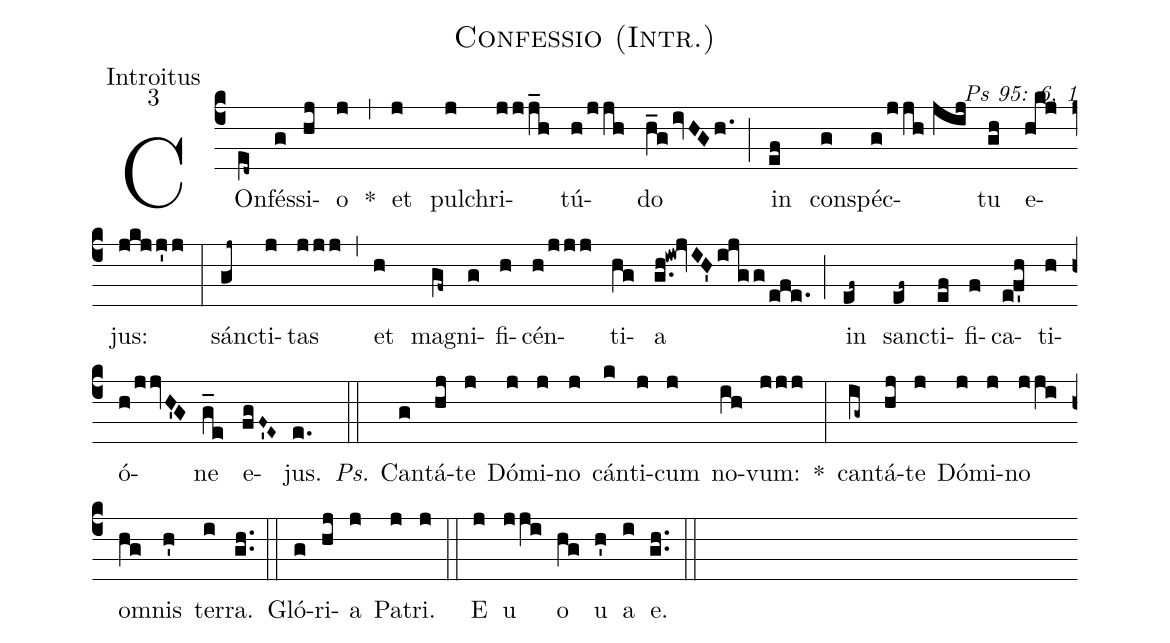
name: Confessio (Intr.);
office-part: Introitus;
mode: 3;
commentary: Ps 95: 6, 1;
%%
(c4) COn(e[ll:1]d~)fés(g)si(hj)o(j) *(,) et(j) pul(j)chri(jjj_h)tú(h/jjh)do(h_givHGh.) (;) in(ef) con(g)spéc(g/jjh//jij)tu(gh) e(hkj)jus:(jkjj'j) (:)
sánc(gj~)ti(j)tas(jjj) (,) et(h) ma(gf~)gni(g)fi(h)cén(h/jjj)ti(hg)a(g.h!iw!jvIH'ijgg/efe.) (;) in(ef~) sanc(ef~)ti(ef)fi(f)ca(ef'h)ti(h)ó(h/jjvH'G)ne(g_e) e(fgF~'E~)jus.(e.) (::)
<i>Ps.</i> Can(g)tá(hj)te(j) Dó(j)mi(j)no(j) cán(k)ti(j)cum(j) no(ih)vum:(jjj) *(:)
can(ig~)tá(hj)te(j) Dó(j)mi(j)no(jji) om(hg)nis(h') ter(i)ra.(gh..) (::)
Gló(g)ri(hj)a(j) Pa(j)tri.(j) (::)
<eu>E(j) u(jji) o(hg) u(h') a(i) e.</eu>(gh..) (::)
